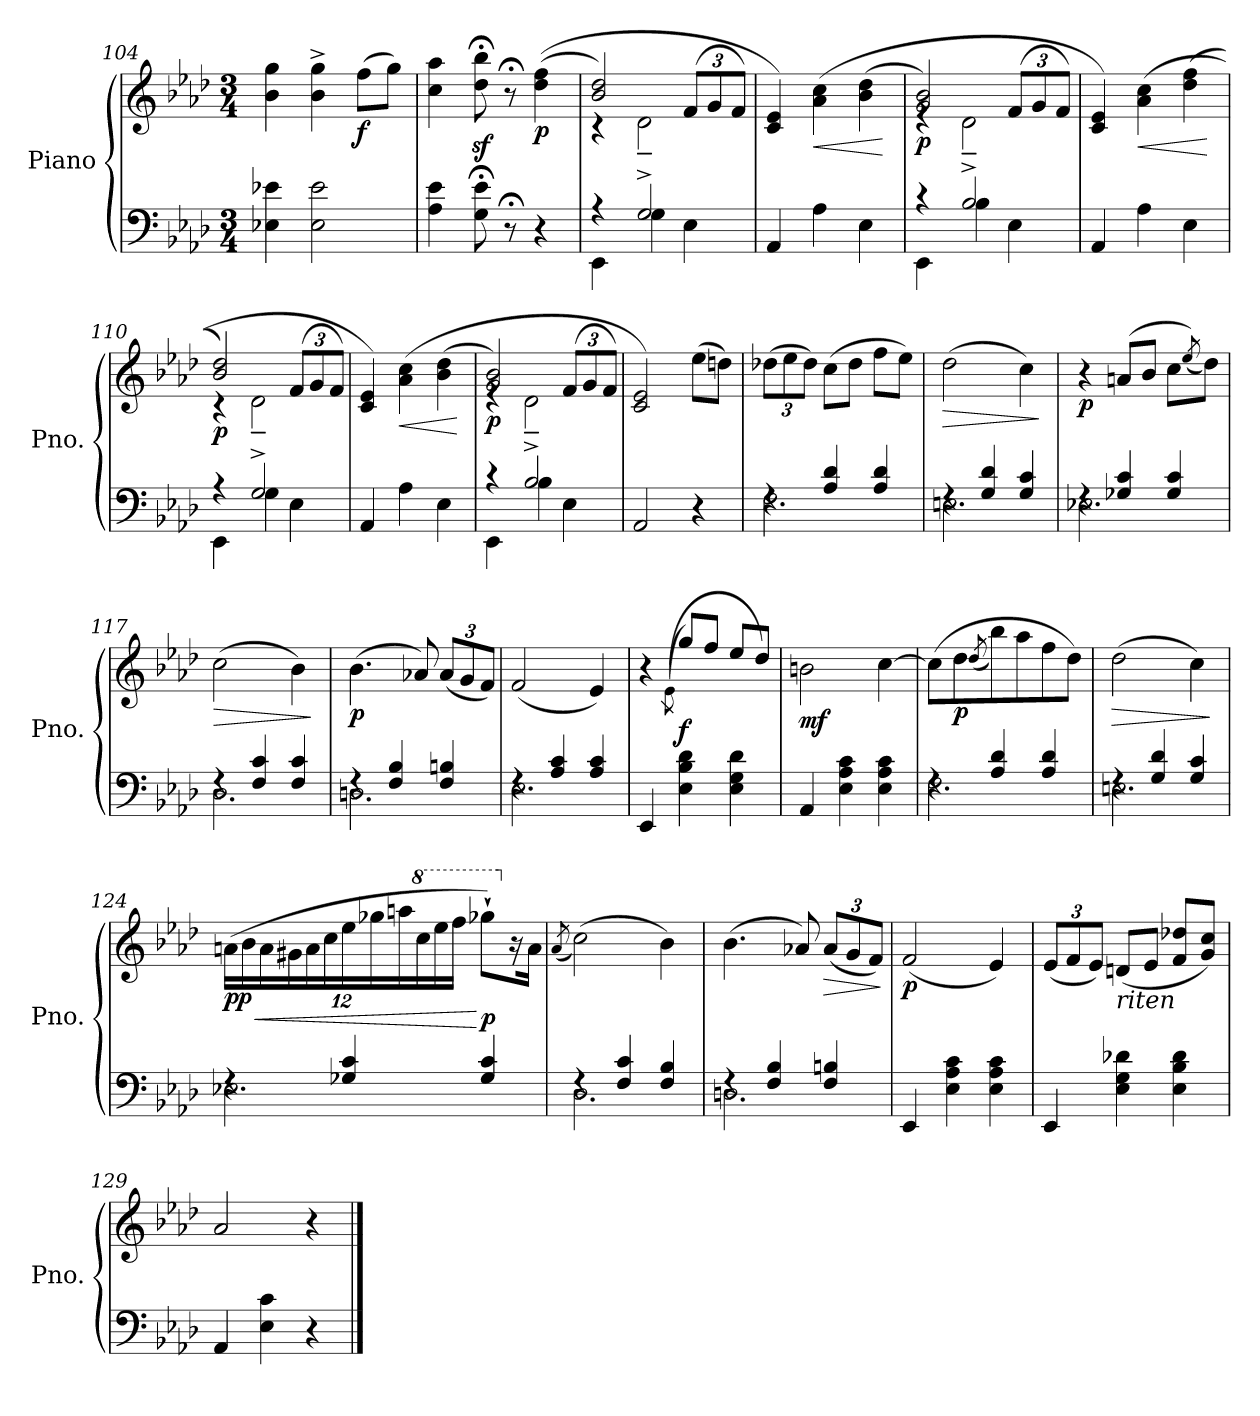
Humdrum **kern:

**kern	**kern	**dynam
*part1	*part1	*part1
*staff2	*staff1	*staff1/2
*I"Piano	*	*
*I'Pno.	*	*
!!LO:PB:g=z
*clefF4	*clefG2	*
*k[b-e-a-d-]	*k[b-e-a-d-]	*
*M3/4	*M3/4	*
=104	=104	=104
4E-X\ 4e-X\	4b-\ 4gg\	.
2E-\ 2e-\	4b-\^ 4gg\^	.
!	!	!LO:DY:b
.	(>8ff\L	f
.	8gg\J)	.
=105	=105	=105
4A-\ 4e-\	4cc\ 4aa-\	.
8G\;< 8e-\;<	8dd-\z<;< 8bb-\z<;<	.
8r;<	8r;<	.
!	!	!LO:DY:b
4r	(>(>4dd-\ 4ff\	p
=106	=106	=106
*^	*^	*
4r	4EE-\	2b-/ 2dd-/)	4r	.
2G^/	4G\	.	2d-~\	.
*	*	*Xbrackettup	*	*
.	4E-\	(<12f/L	.	.
.	.	12g/	.	.
.	.	12f/J)	.	.
*v	*v	*	*	*
*	*v	*v	*
=107	=107	=107
4AA-/	4c/ 4e-/)	.
!	!	!LO:HP:b
4A-\	(>4a-\ 4cc\	<
4E-\	(>4b-\ 4dd-\	.
.	.	[
=108	=108	=108
*^	*^	*
!	!	!	!	!LO:DY:b
4r	4EE-\	2g/ 2b-/)	4re	p
2B-^/	4B-\	.	2d-~\	.
.	4E-\	(<12f/L	.	.
.	.	12g/	.	.
.	.	12f/J)	.	.
*v	*v	*	*	*
*	*v	*v	*
=109	=109	=109
4AA-/	4c/ 4e-/)	.
!	!	!LO:HP:b
4A-\	(>4a-\ 4cc\	<
4E-\	(>4dd-\ 4ff\	.
.	.	[
=110	=110	=110
*^	*^	*
!	!	!	!	!LO:DY:b
4r	4EE-\	2b-/ 2dd-/)	4r	p
2G^/	4G\	.	2d-~\	.
.	4E-\	(<12f/L	.	.
.	.	12g/	.	.
.	.	12f/J)	.	.
*v	*v	*	*	*
*	*v	*v	*
=111	=111	=111
4AA-/	4c/ 4e-/)	.
!	!	!LO:HP:b
4A-\	(>4a-\ 4cc\	<
4E-\	(>4b-\ 4dd-\	.
.	.	[
!!LO:LB:g=z
=112	=112	=112
*^	*^	*
!	!	!	!	!LO:DY:b
4r	4EE-\	2g/ 2b-/)	4re	p
2B-^/	4B-\	.	2d-~\	.
.	4E-\	(<12f/L	.	.
.	.	12g/	.	.
.	.	12f/J)	.	.
*v	*v	*	*	*
*	*v	*v	*
=113	=113	=113
2AA-/	2c/ 2e-/)	.
4r	(>8ee-\L	.
.	8ddn\J)	.
=114	=114	=114
*^	*	*
4rF	2.F\	(>12dd-X\L	.
.	.	12ee-\	.
.	.	12dd-\J)	.
4A-/ 4d-/	.	(>8cc\L	.
.	.	8dd-\J	.
4A-/ 4d-/	.	8ff\L	.
.	.	8ee-\J)	.
=115	=115	=115	=115
!	!	!	!LO:HP:b
4rF	2.En\	(>2dd-\	>
4G/ 4d-/	.	.	.
4G/ 4c/	.	4cc\)	.
*v	*v	*	*
.	.	]
=116	=116	=116
*^	*	*
!	!	!	!LO:DY:b
4rF	2.E-X\	4r	p
4G-X/ 4c/	.	(>8an/L	.
.	.	8b-/J	.
4G-/ 4c/	.	8cc\L	.
.	.	(<8qee-/)	.
.	.	8dd-\J)	.
=117	=117	=117	=117
!	!	!	!LO:HP:b
4rF	2.D-\	(>2cc\	>
4F/ 4c/	.	.	.
4F/ 4c/	.	4b-\)	.
*v	*v	*	*
.	.	]
=118	=118	=118
*^	*	*
!	!	!	!LO:DY:b
4rF	2.Dn\	(>4.b-\	p
4F/ 4B-/	.	.	.
.	.	8a-X/)	.
4F/ 4Bn/	.	(<12a-/L	.
.	.	12g/	.
.	.	12f/J)	.
!!LO:LB:g=z
=119	=119	=119	=119
4rF	2.E-\	(<2f/	.
4A-/ 4c/	.	.	.
4A-/ 4c/	.	4e-/)	.
*v	*v	*	*
=120	=120	=120
4EE-/	4r	.
.	(>(>8qe-\	.
!	!	!LO:DY:b
4E-\ 4B-\ 4d-\	8gg/L)	f
.	8ff/J	.
4E-\ 4G\ 4d-\	8ee-/L	.
.	8dd-/J)	.
=121	=121	=121
!	!	!LO:DY:b
4AA-/	2bn\	mf
4E-\ 4A-\ 4c\	.	.
4E-\ 4A-\ 4c\	[4cc\	.
=122	=122	=122
*^	*	*
4rF	2.F\	(>8cc\L]	.
!	!	!	!LO:DY:b
.	.	8dd-\	p
.	.	(<8qdd-/	.
4A-/ 4d-/	.	8bb-\)	.
.	.	8aa-\	.
4A-/ 4d-/	.	8ff\	.
.	.	8dd-\J)	.
=123	=123	=123	=123
!	!	!	!LO:HP:b
4rF	2.En\	(>2dd-\	>
4G/ 4d-/	.	.	.
4G/ 4c/	.	4cc\)	.
*v	*v	*	*
.	.	]
=124	=124	=124
*^	*	*
!	!	!	!LO:HP:b
!	!	!	!LO:DY:n=1:b
4rF	2.E-X\	(>24an\LL	< pp
.	.	24b-\	.
.	.	24a\	.
.	.	24g#X\	.
.	.	24a\	.
.	.	24cc\	.
4G-X/ 4c/	.	24ee-\	.
.	.	24gg-X\	.
.	.	24aan\	.
*	*	*8va	*
.	.	24ccc\	.
.	.	24eee-\	.
.	.	24fff\JJ	.
!	!	!	!LO:DY:n=2:b
4G-/ 4c/	.	8ggg-X`\L)	[ p
*	*	*X8va	*
.	.	16r	.
.	.	16a\Jk	.
!!LO:LB:g=z
=125	=125	=125	=125
.	.	(<8qa-/	.
4rF	2.D-\	(>2cc\)	.
4F/ 4c/	.	.	.
4F/ 4B-/	.	4b-\)	.
=126	=126	=126	=126
4rF	2.Dn\	(>4.b-\	.
4F/ 4B-/	.	.	.
.	.	8a-X/)	.
!	!	!	!LO:HP:b
4F/ 4Bn/	.	(<12a-/L	>
.	.	12g/	.
.	.	12f/J)	.
*v	*v	*	*
.	.	]
=127	=127	=127
!	!	!LO:DY:b
4EE-/	(<2f/	p
4E-\ 4A-\ 4c\	.	.
4E-\ 4A-\ 4c\	4e-/)	.
=128	=128	=128
4EE-/	(<12e-/L	.
.	12f/	.
.	12e-/J)	.
*	*MM128	*
!	!LO:TX:b:i:t=riten	!
4E-\ 4G\ 4d-X\	(<8dn/L	.
.	8e-/J	.
4E-\ 4B-\ 4d-\	8f/ 8dd-X/L	.
.	8g/ 8cc/J)	.
=129	=129	=129
4AA-/	2a-/	.
4E-\ 4c\	.	.
4r	4r	.
==	==	==
*-	*-	*-
